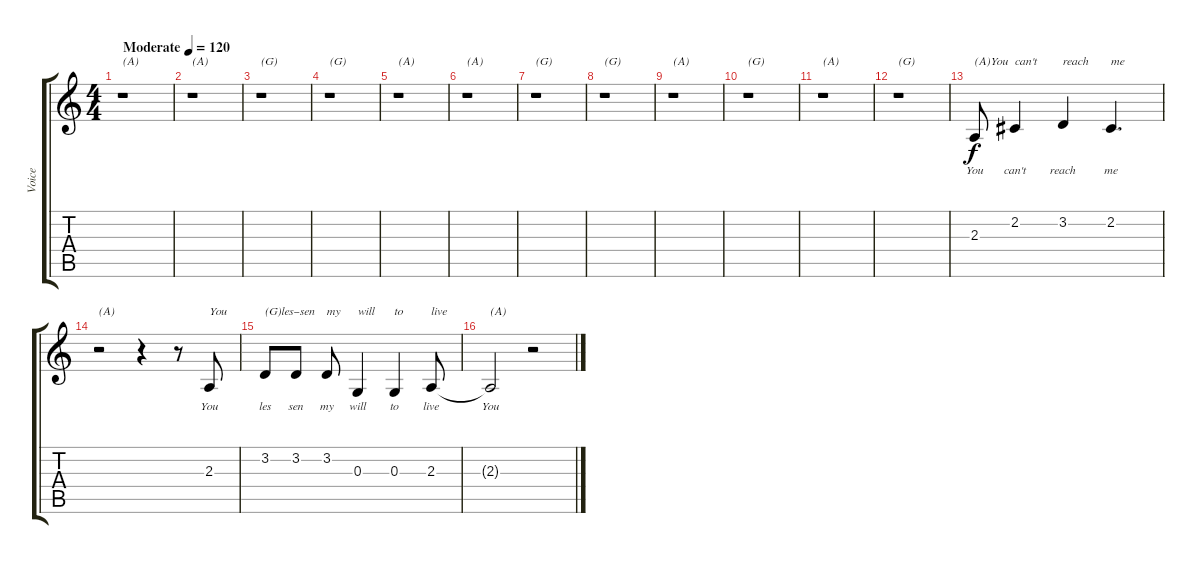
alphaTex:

\track ("Voice" "Voice") {instrument lead6voice}
\staff {score tabs}
\tuning (E4 B3 G3 D3 A2 E2) {hide}
\ts (4 4)
\tempo (120 "Moderate")
\clef g2
\ks c
r.1{txt "(A)" dy f instrument lead6voice} |
r.1{txt "(A)"} |
r.1{txt "(G)"} |
r.1{txt "(G)"} |
r.1{txt "(A)"} |
r.1{txt "(A)"} |
r.1{txt "(G)"} |
r.1{txt "(G)"} |
r.1{txt "(A)"} |
r.1{txt "(G)"} |
r.1{txt "(A)"} |
r.1{txt "(G)"} |
2.3.8{txt "(A)You" lyrics (0 "You") lyrics (1 "") lyrics (2 "") lyrics (3 "") lyrics (4 "")} 2.2.4{txt "can't" lyrics (0 "can't") lyrics (1 "") lyrics (2 "") lyrics (3 "") lyrics (4 "")} 3.2.4{txt "reach" lyrics (0 "reach") lyrics (1 "") lyrics (2 "") lyrics (3 "") lyrics (4 "")} 2.2.4{d txt "me" lyrics (0 "me") lyrics (1 "") lyrics (2 "") lyrics (3 "") lyrics (4 "")} |
r.2{txt "(A)"} r.4 r.8 2.3.8{txt "You" lyrics (0 "You") lyrics (1 "") lyrics (2 "") lyrics (3 "") lyrics (4 "")} |
3.2.8{txt "(G)les-" lyrics (0 "les") lyrics (1 "") lyrics (2 "") lyrics (3 "") lyrics (4 "")} 3.2.8{txt "-sen" lyrics (0 "sen") lyrics (1 "") lyrics (2 "") lyrics (3 "") lyrics (4 "")} 3.2.8{txt "my" lyrics (0 "my") lyrics (1 "") lyrics (2 "") lyrics (3 "") lyrics (4 "")} 0.3.4{txt "will" lyrics (0 "will") lyrics (1 "") lyrics (2 "") lyrics (3 "") lyrics (4 "")} 0.3.4{txt "to" lyrics (0 "to") lyrics (1 "") lyrics (2 "") lyrics (3 "") lyrics (4 "")} 2.3.8{txt "live" lyrics (0 "live") lyrics (1 "") lyrics (2 "") lyrics (3 "") lyrics (4 "")} |
2.3{t}.2{txt "(A)" lyrics (0 "You") lyrics (1 "") lyrics (2 "") lyrics (3 "") lyrics (4 "")} r.2
